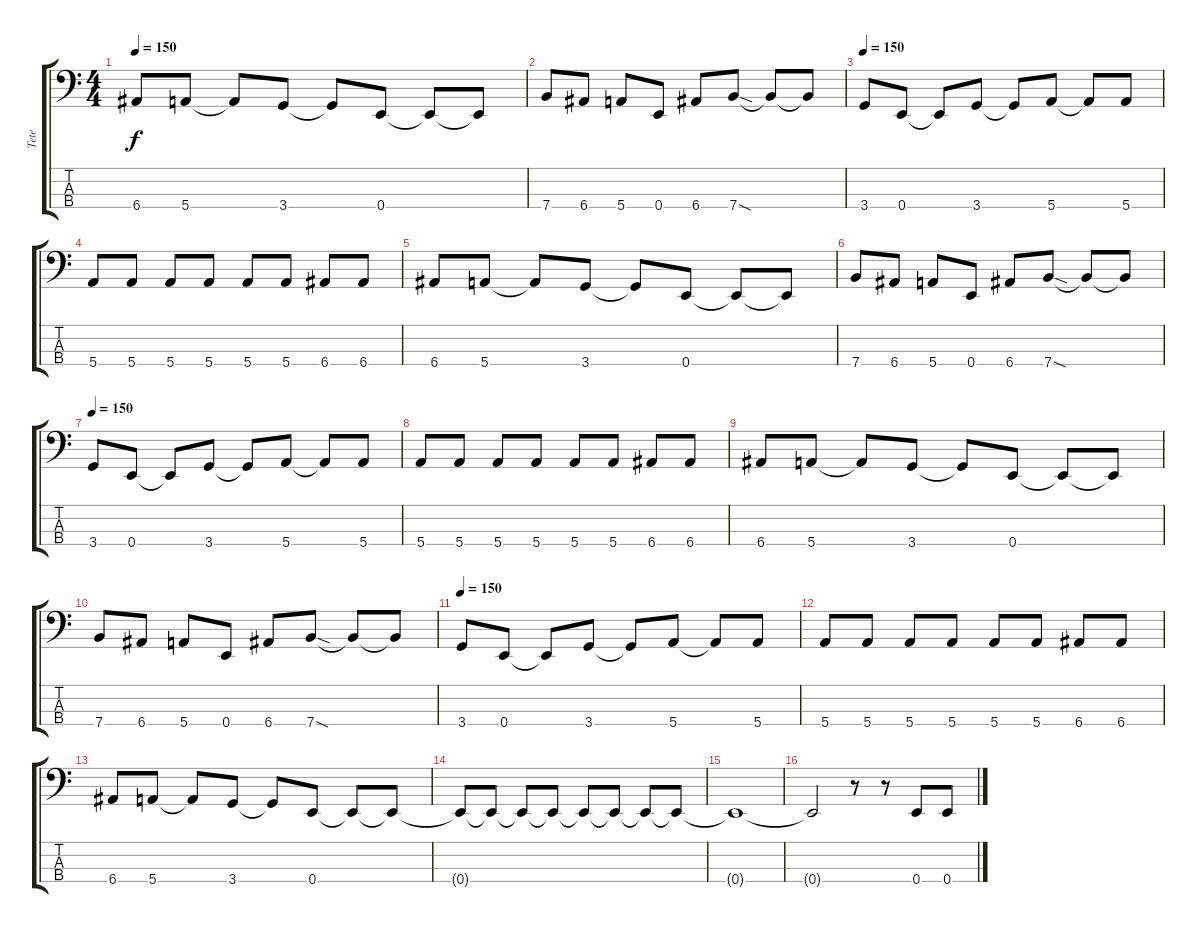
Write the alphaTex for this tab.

\track ("Tete" "Tete") {instrument electricbassfinger}
\staff {score tabs}
\tuning (G2 D2 A1 E1) {hide}
\ts (4 4)
\tempo 150
\clef f4
\ks c
6.4.8{dy f} 5.4.8 5.4{t}.8 3.4.8 3.4{t}.8 0.4.8 0.4{t}.8 0.4{t}.8 |
7.4.8 6.4.8 5.4.8 0.4.8 6.4.8 7.4{sod}.8 7.4{t}.8 7.4{t}.8 |
\tempo 150
3.4.8 0.4.8 0.4{t}.8 3.4.8 3.4{t}.8 5.4.8 5.4{t}.8 5.4.8 |
5.4.8 5.4.8 5.4.8 5.4.8 5.4.8 5.4.8 6.4.8 6.4.8 |
6.4.8 5.4.8 5.4{t}.8 3.4.8 3.4{t}.8 0.4.8 0.4{t}.8 0.4{t}.8 |
7.4.8 6.4.8 5.4.8 0.4.8 6.4.8 7.4{sod}.8 7.4{t}.8 7.4{t}.8 |
\tempo 150
3.4.8 0.4.8 0.4{t}.8 3.4.8 3.4{t}.8 5.4.8 5.4{t}.8 5.4.8 |
5.4.8 5.4.8 5.4.8 5.4.8 5.4.8 5.4.8 6.4.8 6.4.8 |
6.4.8 5.4.8 5.4{t}.8 3.4.8 3.4{t}.8 0.4.8 0.4{t}.8 0.4{t}.8 |
7.4.8 6.4.8 5.4.8 0.4.8 6.4.8 7.4{sod}.8 7.4{t}.8 7.4{t}.8 |
\tempo 150
3.4.8 0.4.8 0.4{t}.8 3.4.8 3.4{t}.8 5.4.8 5.4{t}.8 5.4.8 |
5.4.8 5.4.8 5.4.8 5.4.8 5.4.8 5.4.8 6.4.8 6.4.8 |
6.4.8 5.4.8 5.4{t}.8 3.4.8 3.4{t}.8 0.4.8 0.4{t}.8 0.4{t}.8 |
0.4{t}.8 0.4{t}.8 0.4{t}.8 0.4{t}.8 0.4{t}.8 0.4{t}.8 0.4{t}.8 0.4{t}.8 |
0.4{t}.1 |
0.4{t}.2 r.8 r.8 0.4.8 0.4.8
